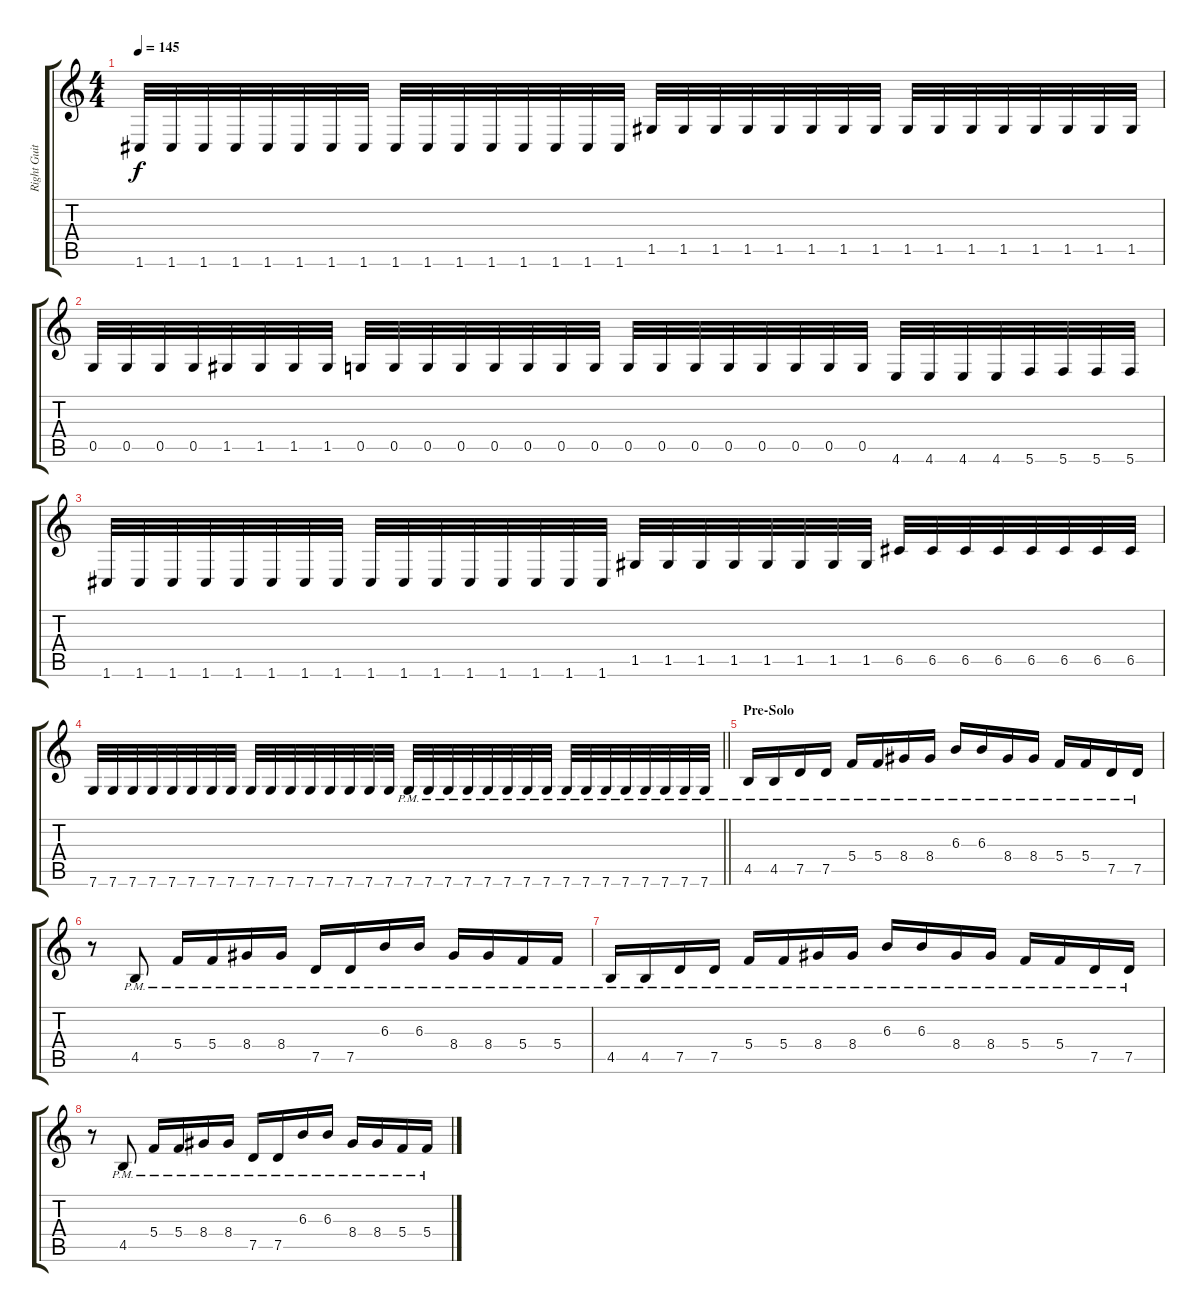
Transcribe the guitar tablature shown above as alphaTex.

\track ("Right Guitar" "Right Guit") {instrument distortionguitar}
\staff {score tabs}
\tuning (D4 A3 F3 C3 G2 C2) {hide}
\ts (4 4)
\tempo 145
\clef g2
\ks c
1.6.32{dy f} 1.6.32 1.6.32 1.6.32 1.6.32 1.6.32 1.6.32 1.6.32 1.6.32 1.6.32 1.6.32 1.6.32 1.6.32 1.6.32 1.6.32 1.6.32 1.5.32 1.5.32 1.5.32 1.5.32 1.5.32 1.5.32 1.5.32 1.5.32 1.5.32 1.5.32 1.5.32 1.5.32 1.5.32 1.5.32 1.5.32 1.5.32 |
0.5.32 0.5.32 0.5.32 0.5.32 1.5.32 1.5.32 1.5.32 1.5.32 0.5.32 0.5.32 0.5.32 0.5.32 0.5.32 0.5.32 0.5.32 0.5.32 0.5.32 0.5.32 0.5.32 0.5.32 0.5.32 0.5.32 0.5.32 0.5.32 4.6.32 4.6.32 4.6.32 4.6.32 5.6.32 5.6.32 5.6.32 5.6.32 |
1.6.32 1.6.32 1.6.32 1.6.32 1.6.32 1.6.32 1.6.32 1.6.32 1.6.32 1.6.32 1.6.32 1.6.32 1.6.32 1.6.32 1.6.32 1.6.32 1.5.32 1.5.32 1.5.32 1.5.32 1.5.32 1.5.32 1.5.32 1.5.32 6.5.32 6.5.32 6.5.32 6.5.32 6.5.32 6.5.32 6.5.32 6.5.32 |
\barLineRight lightlight
7.6.32 7.6.32 7.6.32 7.6.32 7.6.32 7.6.32 7.6.32 7.6.32 7.6.32 7.6.32 7.6.32 7.6.32 7.6.32 7.6.32 7.6.32 7.6.32 7.6{pm}.32 7.6{pm}.32 7.6{pm}.32 7.6{pm}.32 7.6{pm}.32 7.6{pm}.32 7.6{pm}.32 7.6{pm}.32 7.6{pm}.32 7.6{pm}.32 7.6{pm}.32 7.6{pm}.32 7.6{pm}.32 7.6{pm}.32 7.6{pm}.32 7.6{pm}.32 |
\section ("" "Pre-Solo")
4.5{pm}.16 4.5{pm}.16 7.5{pm}.16 7.5{pm}.16 5.4{pm}.16 5.4{pm}.16 8.4{pm}.16 8.4{pm}.16 6.3{pm}.16 6.3{pm}.16 8.4{pm}.16 8.4{pm}.16 5.4{pm}.16 5.4{pm}.16 7.5{pm}.16 7.5{pm}.16 |
r.8 4.5{pm}.8 5.4{pm}.16 5.4{pm}.16 8.4{pm}.16 8.4{pm}.16 7.5{pm}.16 7.5{pm}.16 6.3{pm}.16 6.3{pm}.16 8.4{pm}.16 8.4{pm}.16 5.4{pm}.16 5.4{pm}.16 |
4.5{pm}.16 4.5{pm}.16 7.5{pm}.16 7.5{pm}.16 5.4{pm}.16 5.4{pm}.16 8.4{pm}.16 8.4{pm}.16 6.3{pm}.16 6.3{pm}.16 8.4{pm}.16 8.4{pm}.16 5.4{pm}.16 5.4{pm}.16 7.5{pm}.16 7.5{pm}.16 |
r.8 4.5{pm}.8 5.4{pm}.16 5.4{pm}.16 8.4{pm}.16 8.4{pm}.16 7.5{pm}.16 7.5{pm}.16 6.3{pm}.16 6.3{pm}.16 8.4{pm}.16 8.4{pm}.16 5.4{pm}.16 5.4{pm}.16
